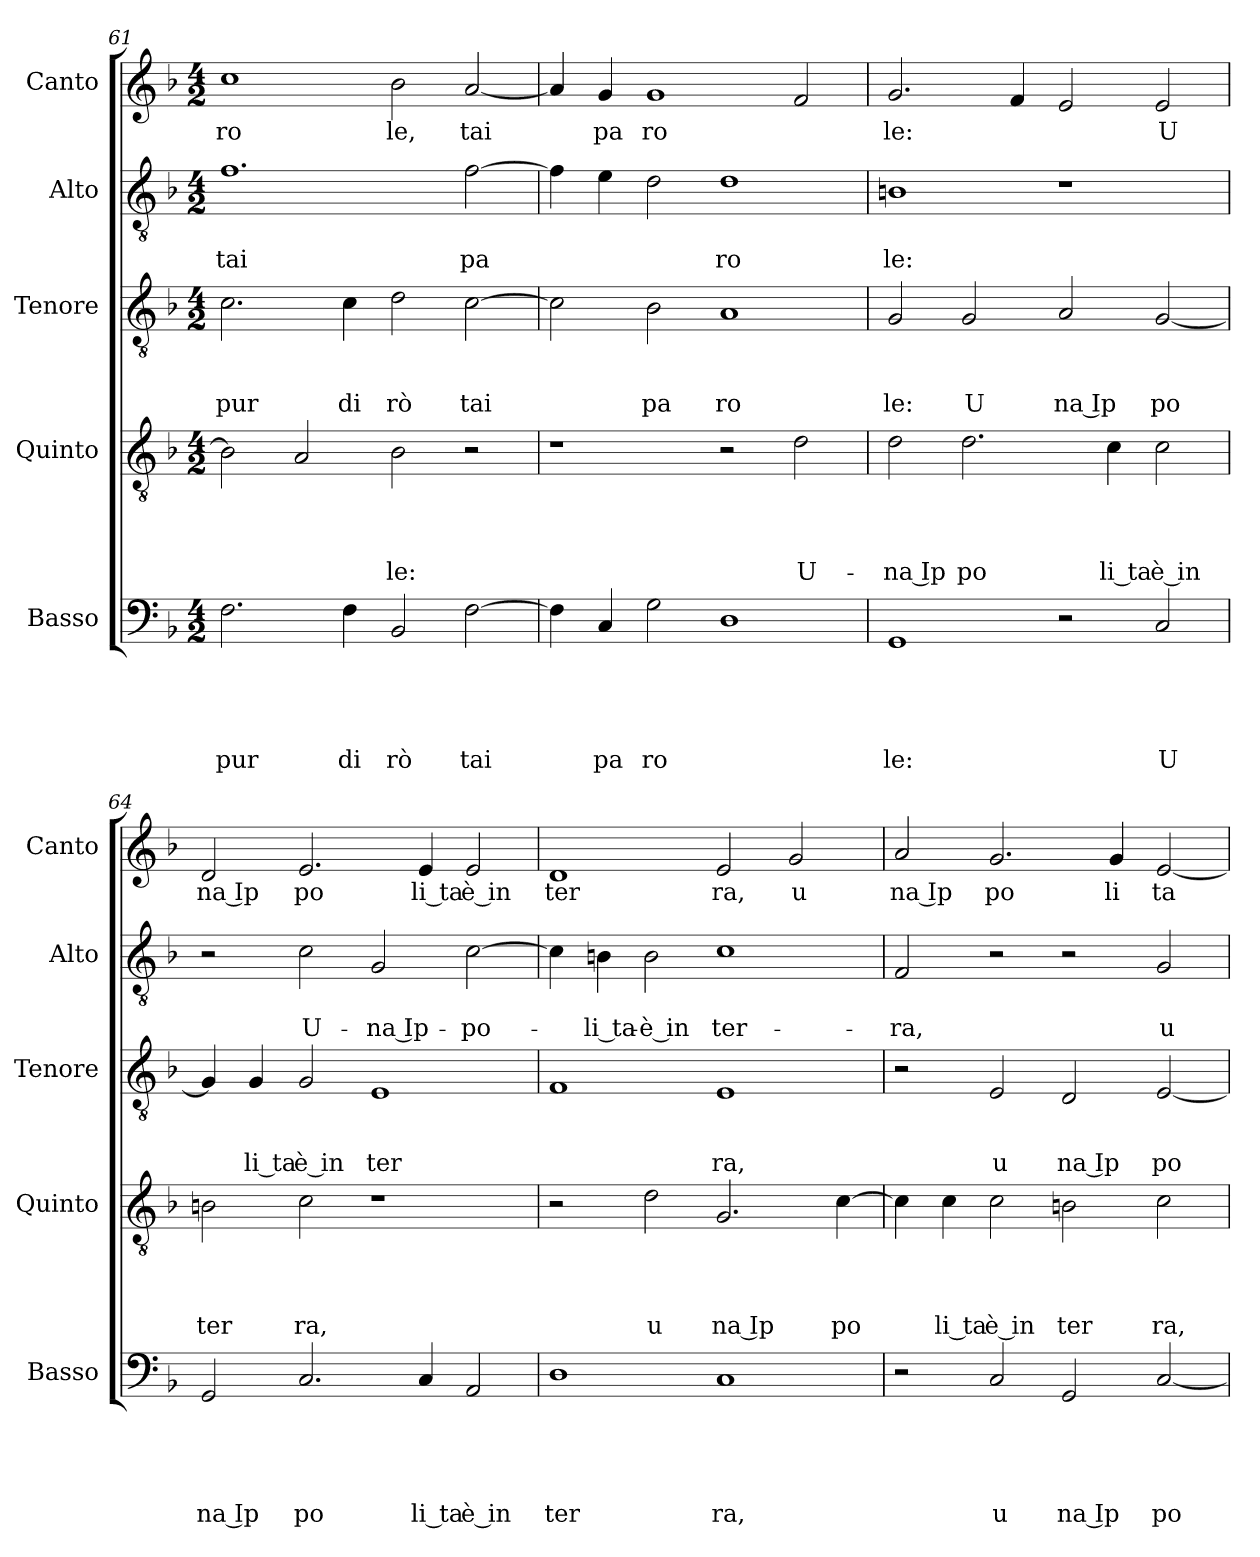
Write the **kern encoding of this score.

**kern	**text	**text	**text	**text	**text	**kern	**text	**text	**text	**text	**kern	**text	**text	**text	**kern	**text	**text	**kern	**text
*part5	*part5	*part5	*part5	*part5	*part5	*part4	*part4	*part4	*part4	*part4	*part3	*part3	*part3	*part3	*part2	*part2	*part2	*part1	*part1
*staff5	*staff5	*staff5	*staff5	*staff5	*staff5	*staff4	*staff4	*staff4	*staff4	*staff4	*staff3	*staff3	*staff3	*staff3	*staff2	*staff2	*staff2	*staff1	*staff1
*I"Basso	*	*	*	*	*	*I"Quinto	*	*	*	*	*I"Tenore	*	*	*	*I"Alto	*	*	*I"Canto	*
*I'Basso	*	*	*	*	*	*I'Quinto	*	*	*	*	*I'Tenore	*	*	*	*I'Alto	*	*	*I'Canto	*
*clefF4	*	*	*	*	*	*clefGv2	*	*	*	*	*clefGv2	*	*	*	*clefGv2	*	*	*clefG2	*
*k[b-]	*	*	*	*	*	*k[b-]	*	*	*	*	*k[b-]	*	*	*	*k[b-]	*	*	*k[b-]	*
*F:	*	*	*	*	*	*F:	*	*	*	*	*F:	*	*	*	*F:	*	*	*F:	*
*M4/2	*	*	*	*	*	*M4/2	*	*	*	*	*M4/2	*	*	*	*M4/2	*	*	*M4/2	*
=61	=61	=61	=61	=61	=61	=61	=61	=61	=61	=61	=61	=61	=61	=61	=61	=61	=61	=61	=61
!	!	!	!	!	!LO:LY:b	!	!	!	!	!	!	!	!	!LO:LY:b	!	!	!LO:LY:b	!	!LO:LY:b
2.F\	.	.	.	.	pur	2B-\]	.	.	.	.	2.c\	.	.	pur	1.f	.	tai	1cc	ro
.	.	.	.	.	.	2A/	.	.	.	.	.	.	.	.	.	.	.	.	.
!	!	!	!	!	!LO:LY:b	!	!	!	!	!	!	!	!	!LO:LY:b	!	!	!	!	!
4F\	.	.	.	.	di	.	.	.	.	.	4c\	.	.	di	.	.	.	.	.
!	!	!	!	!	!LO:LY:b	!	!	!	!	!LO:LY:b	!	!	!	!LO:LY:b	!	!	!	!	!LO:LY:b
2BB-/	.	.	.	.	rò	2B-\	.	.	.	-le:	2d\	.	.	rò	.	.	.	2b-\	le,
!	!	!	!	!	!LO:LY:b	!	!	!	!	!	!	!	!	!LO:LY:b	!	!	!LO:LY:b	!	!LO:LY:b
[>2F\	.	.	.	.	tai	2r	.	.	.	.	[>2c\	.	.	tai	[>2f\	.	pa	[<2a/	tai
=62	=62	=62	=62	=62	=62	=62	=62	=62	=62	=62	=62	=62	=62	=62	=62	=62	=62	=62	=62
4F\]	.	.	.	.	.	1r	.	.	.	.	2c\]	.	.	.	4f\]	.	.	4a/]	.
!	!	!	!	!	!LO:LY:b	!	!	!	!	!	!	!	!	!	!	!	!	!	!LO:LY:b
4C/	.	.	.	.	pa	.	.	.	.	.	.	.	.	.	4e\	.	.	4g/	pa
!	!	!	!	!	!LO:LY:b	!	!	!	!	!	!	!	!	!LO:LY:b	!	!	!	!	!LO:LY:b
2G\	.	.	.	.	ro	.	.	.	.	.	2B-\	.	.	pa	2d\	.	.	1g	ro
!	!	!	!	!	!	!	!	!	!	!	!	!	!	!LO:LY:b	!	!	!LO:LY:b	!	!
1D	.	.	.	.	.	2r	.	.	.	.	1A	.	.	ro	1d	.	ro	.	.
!	!	!	!	!	!	!	!	!	!	!LO:LY:b	!	!	!	!	!	!	!	!	!
.	.	.	.	.	.	2d\	.	.	.	U-	.	.	.	.	.	.	.	2f/	.
!!LO:LB:g=z
=63	=63	=63	=63	=63	=63	=63	=63	=63	=63	=63	=63	=63	=63	=63	=63	=63	=63	=63	=63
!	!	!	!	!	!LO:LY:b	!	!	!	!	!LO:LY:b:rj	!	!	!	!LO:LY:b	!	!	!LO:LY:b	!	!LO:LY:b
1GG	.	.	.	.	le:	2d\	.	.	.	-na Ip	2G/	.	.	le:	1Bn	.	le:	2.g/	le:
!	!	!	!	!	!	!	!	!	!	!LO:LY:b	!	!	!	!LO:LY:b	!	!	!	!	!
.	.	.	.	.	.	2.d\	.	.	.	po	2G/	.	.	U	.	.	.	.	.
.	.	.	.	.	.	.	.	.	.	.	.	.	.	.	.	.	.	4f/	.
!	!	!	!	!	!	!	!	!	!	!	!	!	!	!LO:LY:b:rj	!	!	!	!	!
2r	.	.	.	.	.	.	.	.	.	.	2A/	.	.	na Ip	1r	.	.	2e/	.
!	!	!	!	!	!	!	!	!	!	!LO:LY:b	!	!	!	!	!	!	!	!	!
.	.	.	.	.	.	4c\	.	.	.	li ta	.	.	.	.	.	.	.	.	.
!	!	!	!	!	!LO:LY:b	!	!	!	!	!LO:LY:b	!	!	!	!LO:LY:b	!	!	!	!	!LO:LY:b
2C/	.	.	.	.	U	2c\	.	.	.	è in	[<2G/	.	.	po	.	.	.	2e/	U
=64	=64	=64	=64	=64	=64	=64	=64	=64	=64	=64	=64	=64	=64	=64	=64	=64	=64	=64	=64
!	!	!	!	!	!LO:LY:b:rj	!	!	!	!	!LO:LY:b	!	!	!	!	!	!	!	!	!LO:LY:b:rj
2GG/	.	.	.	.	na Ip	2Bn\	.	.	.	ter	4G/]	.	.	.	2r	.	.	2d/	na Ip
!	!	!	!	!	!	!	!	!	!	!	!	!	!	!LO:LY:b	!	!	!	!	!
.	.	.	.	.	.	.	.	.	.	.	4G/	.	.	li ta	.	.	.	.	.
!	!	!	!	!	!LO:LY:b	!	!	!	!	!LO:LY:b	!	!	!	!LO:LY:b	!	!	!LO:LY:b	!	!LO:LY:b
2.C/	.	.	.	.	po	2c\	.	.	.	ra,	2G/	.	.	è in	2c\	.	U-	2.e/	po
!	!	!	!	!	!	!	!	!	!	!	!	!	!	!LO:LY:b	!	!	!LO:LY:b:rj	!	!
.	.	.	.	.	.	1r	.	.	.	.	1E	.	.	ter	2G/	.	-na Ip-	.	.
!	!	!	!	!	!LO:LY:b	!	!	!	!	!	!	!	!	!	!	!	!	!	!LO:LY:b
4C/	.	.	.	.	li ta	.	.	.	.	.	.	.	.	.	.	.	.	4e/	li ta
!	!	!	!	!	!LO:LY:b	!	!	!	!	!	!	!	!	!	!	!	!LO:LY:b	!	!LO:LY:b
2AA/	.	.	.	.	è in	.	.	.	.	.	.	.	.	.	[>2c\	.	-po-	2e/	è in
=65	=65	=65	=65	=65	=65	=65	=65	=65	=65	=65	=65	=65	=65	=65	=65	=65	=65	=65	=65
!	!	!	!	!	!LO:LY:b	!	!	!	!	!	!	!	!	!	!	!	!	!	!LO:LY:b
1D	.	.	.	.	ter	2r	.	.	.	.	1F	.	.	.	4c\]	.	.	1d	ter
!	!	!	!	!	!	!	!	!	!	!	!	!	!	!	!	!	!LO:LY:b	!	!
.	.	.	.	.	.	.	.	.	.	.	.	.	.	.	4Bn\	.	-li ta-	.	.
!	!	!	!	!	!	!	!	!	!	!LO:LY:b	!	!	!	!	!	!	!LO:LY:b	!	!
.	.	.	.	.	.	2d\	.	.	.	u	.	.	.	.	2B\	.	-è in	.	.
!	!	!	!	!	!LO:LY:b	!	!	!	!	!LO:LY:b:rj	!	!	!	!LO:LY:b	!	!	!LO:LY:b	!	!LO:LY:b
(1C	.	.	.	.	ra,	2.G/	.	.	.	na Ip	1E	.	.	ra,	1c	.	ter-	2e/	ra,
!	!	!	!	!	!	!	!	!	!	!	!	!	!	!	!	!	!	!	!LO:LY:b
.	.	.	.	.	.	.	.	.	.	.	.	.	.	.	.	.	.	2g/	u
!	!	!	!	!	!	!	!	!	!	!LO:LY:b	!	!	!	!	!	!	!	!	!
.	.	.	.	.	.	[>4c\	.	.	.	po	.	.	.	.	.	.	.	.	.
=66	=66	=66	=66	=66	=66	=66	=66	=66	=66	=66	=66	=66	=66	=66	=66	=66	=66	=66	=66
!	!	!	!	!	!	!	!	!	!	!	!	!	!	!	!	!	!LO:LY:b	!	!LO:LY:b:rj
2r	.	.	.	.	.	4c\]	.	.	.	.	2r	.	.	.	2F/	.	-ra,	2a/	na Ip
!	!	!	!	!	!	!	!	!	!	!LO:LY:b	!	!	!	!	!	!	!	!	!
.	.	.	.	.	.	4c\	.	.	.	li ta	.	.	.	.	.	.	.	.	.
!	!	!	!	!	!LO:LY:b	!	!	!	!	!LO:LY:b	!	!	!	!LO:LY:b	!	!	!	!	!LO:LY:b
2C/	.	.	.	.	u	2c\	.	.	.	è in	2E/	.	.	u	2r	.	.	2.g/	po
!	!	!	!	!	!LO:LY:b:rj	!	!	!	!	!LO:LY:b	!	!	!	!LO:LY:b:rj	!	!	!	!	!
2GG/	.	.	.	.	na Ip	2Bn\	.	.	.	ter	2D/	.	.	na Ip	2r	.	.	.	.
!	!	!	!	!	!	!	!	!	!	!	!	!	!	!	!	!	!	!	!LO:LY:b
.	.	.	.	.	.	.	.	.	.	.	.	.	.	.	.	.	.	4g/	li
!	!	!	!	!	!LO:LY:b	!	!	!	!	!LO:LY:b	!	!	!	!LO:LY:b	!	!	!LO:LY:b	!	!LO:LY:b
[<2C/	.	.	.	.	po	2c\	.	.	.	ra,	[<2E/	.	.	po	2G/	.	u-	[<2e/	ta
=	=	=	=	=	=	=	=	=	=	=	=	=	=	=	=	=	=	=	=
*-	*-	*-	*-	*-	*-	*-	*-	*-	*-	*-	*-	*-	*-	*-	*-	*-	*-	*-	*-
